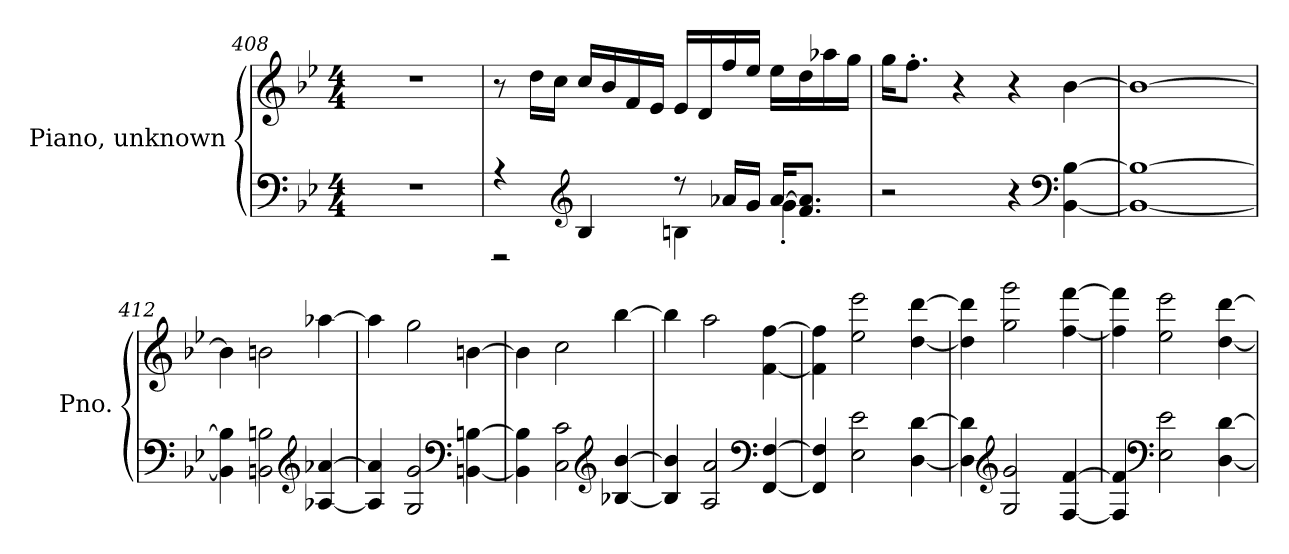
**kern	**kern
*part1	*part1
*staff2	*staff1
*I"Piano, unknown	*
*I'Pno.	*
*clefF4	*clefG2
*k[b-e-]	*k[b-e-]
*M4/4	*M4/4
=408	=408
1r	1r
=409	=409
*^	*
4r	2r	8r
.	.	16dd\LL
.	.	16cc\JJ
*clefG2	*	*
4B-/	.	16cc/LL
.	.	16b-/
.	.	16f/
.	.	16e-/JJ
8r	4Bn\	16e-/LL
.	.	16d/
16a-X/LL	.	16ff/
16g/JJ	.	16ee-/JJ
[16a-/KL	4g'\	16ee-\LL
8.f/ 8.a-/]J	.	16dd\
.	.	16aa-X\
.	.	16gg\JJ
*v	*v	*
=410	=410
2r	16gg\KL
.	8.ff'\J
.	4r
4r	4r
*clefF4	*
[4BB-\ [4B-\	[4b-\
!!LO:LB:g=z
=411	=411
1BB-_ 1B-_	1b-_
=412	=412
4BB-\] 4B-\]	4b-\]
2BBn\ 2Bn\	2bn\
*clefG2	*
[4A-X/ [4a-X/	[4aa-X\
=413	=413
4A-/] 4a-/]	4aa-\]
2G/ 2g/	2gg\
*clefF4	*
[4BBn\ [4Bn\	[4bn\
=414	=414
4BB\] 4B\]	4b\]
2C\ 2c\	2cc\
*clefG2	*
[4B-X/ [4b-/	[4bb-\
=415	=415
4B-/] 4b-/]	4bb-\]
2A/ 2a/	2aa\
*clefF4	*
[4FF/ [4F/	[4f\ [4ff\
=416	=416
4FF/] 4F/]	4f\] 4ff\]
2E-\ 2e-\	2ee-\ 2eee-\
[4D\ [4d\	[4dd\ [4ddd\
=417	=417
4D\] 4d\]	4dd\] 4ddd\]
*clefG2	*
2G/ 2g/	2gg\ 2ggg\
[4F/ [4f/	[4ff\ [4fff\
!!LO:LB:g=z
=418	=418
4F/] 4f/]	4ff\] 4fff\]
*clefF4	*
2E-\ 2e-\	2ee-\ 2eee-\
[4D\ [4d\	[4dd\ [4ddd\
=	=
*-	*-
